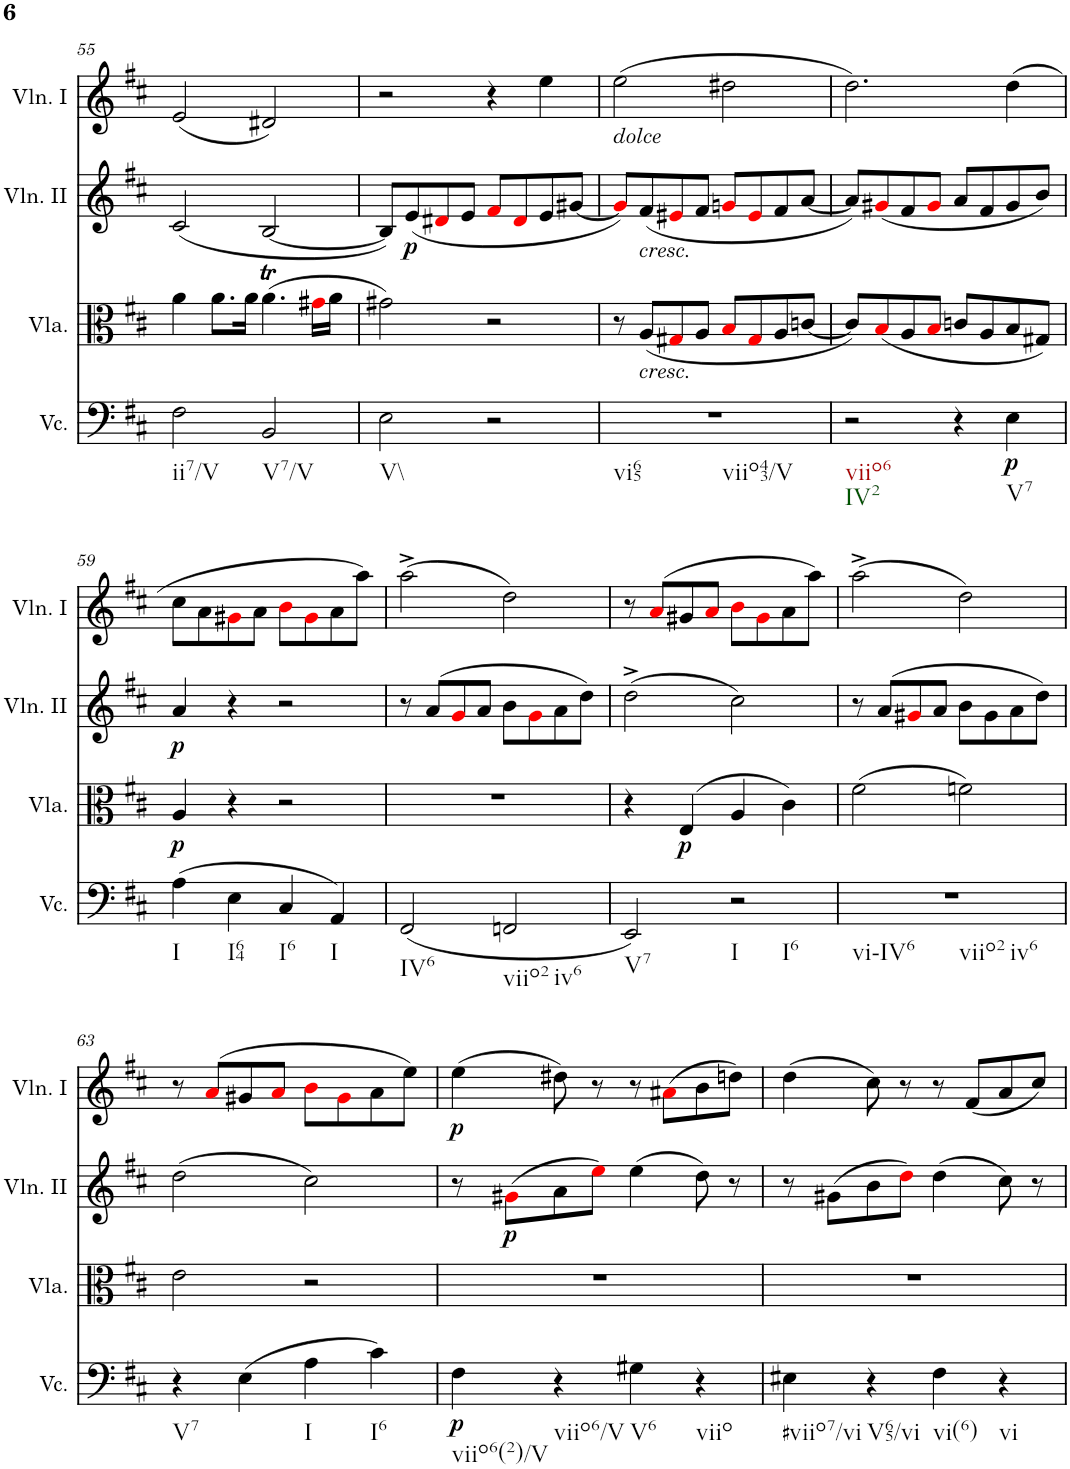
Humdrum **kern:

**kern	**dynam	**kern	**dynam	**kern	**dynam	**kern	**dynam
*part4	*part4	*part3	*part3	*part2	*part2	*part1	*part1
*staff4	*staff4	*staff3	*staff3	*staff2	*staff2	*staff1	*staff1
*I"Violoncello	*	*I"Viola	*	*I"Violino II	*	*I"Violino I	*
*I'Vc.	*	*I'Vla.	*	*I'Vln. II	*	*I'Vln. I	*
!!LO:PB:g=z
*clefF4	*	*clefC3	*	*clefG2	*	*clefG2	*
*k[f#c#]	*	*k[f#c#]	*	*k[f#c#]	*	*k[f#c#]	*
*M4/4	*	*M4/4	*	*M4/4	*	*M4/4	*
*met(c)	*	*met(c)	*	*met(c)	*	*met(c)	*
=55	=55	=55	=55	=55	=55	=55	=55
!LO:TX:b:t=ii7/V	!	!	!	!	!	!	!
2F#\	.	4a\	.	(2c#/	.	(2e/	.
.	.	8.a\L	.	.	.	.	.
.	.	16a\Jk	.	.	.	.	.
!LO:TX:b:t=V7/V	!	!	!	!	!	!	!
2BB/	.	(4.aT\	.	[2B/	.	2d#X/)	.
.	.	16g#Xi\LL	.	.	.	.	.
.	.	16a\JJ	.	.	.	.	.
=56	=56	=56	=56	=56	=56	=56	=56
!LO:TX:b:t=V\\	!	!	!	!	!	!	!
2E\	.	2g#X\)	.	8B/L])	.	2r	.
!	!	!	!	!	!LO:DY:b	!	!
.	.	.	.	(8e/	p	.	.
.	.	.	.	8d#Xi/	.	.	.
.	.	.	.	8e/J	.	.	.
2r	.	2r	.	8f#i/L	.	4r	.
.	.	.	.	8d#i/	.	.	.
.	.	.	.	8e/	.	4ee\	.
.	.	.	.	[8g#X/J	.	.	.
=57	=57	=57	=57	=57	=57	=57	=57
!	!	!	!	!	!	!LO:TX:b:i:t=dolce	!
!LO:TX:b:t=vi65	!	!	!	!	!	!	!
!LO:TX:b:t=viio43/V	!	!	!	!	!	!	!
1r	.	8r	.	8g#i/L])	.	(2ee\	.
!	!	!	!	!LO:TX:b:i:t=cresc.	!	!	!
!	!	!LO:TX:b:i:t=cresc.	!	!	!	!	!
.	.	(8A/L	.	(8f#/	.	.	.
.	.	8G#Xi/	.	8e#Xi/	.	.	.
.	.	8A/J	.	8f#/J	.	.	.
.	.	8Bi/L	.	8gni/L	.	2dd#X\	.
.	.	8G#i/	.	8e#i/	.	.	.
.	.	8A/	.	8f#/	.	.	.
.	.	[8cn/J	.	[8a/J	.	.	.
=58	=58	=58	=58	=58	=58	=58	=58
!LO:TX:b:t=viio6	!	!	!	!	!	!	!
!LO:TX:b:t=IV2	!	!	!	!	!	!	!
2r	.	8c/L])	.	8a/L])	.	2.dd\)	.
.	.	(8Bi/	.	(8g#Xi/	.	.	.
.	.	8A/	.	8f#/	.	.	.
.	.	8Bi/J	.	8g#i/J	.	.	.
4r	.	8cn/L	.	8a/L	.	.	.
.	.	8A/	.	8f#/	.	.	.
!LO:TX:b:t=V7	!	!	!	!	!	!	!
!	!LO:DY:b	!	!	!	!	!	!
4E\	p	8B/	.	8g#/	.	(4dd\	.
.	.	8G#X/J)	.	8b/J)	.	.	.
!!LO:LB:g=z
=59	=59	=59	=59	=59	=59	=59	=59
!LO:TX:b:t=I	!	!	!	!	!	!	!
!	!	!	!LO:DY:b	!	!LO:DY:b	!	!
(4A\	.	4A/	p	4a/	p	8cc#\L	.
.	.	.	.	.	.	8a\	.
!LO:TX:b:t=I64	!	!	!	!	!	!	!
4E\	.	4r	.	4r	.	8g#Xi\	.
.	.	.	.	.	.	8a\J	.
!LO:TX:b:t=I6	!	!	!	!	!	!	!
4C#/	.	2r	.	2r	.	8bi\L	.
.	.	.	.	.	.	8g#i\	.
!LO:TX:b:t=I	!	!	!	!	!	!	!
4AA/)	.	.	.	.	.	8a\	.
.	.	.	.	.	.	8aa\J)	.
=60	=60	=60	=60	=60	=60	=60	=60
!LO:TX:b:t=IV6	!	!	!	!	!	!	!
(2FF#/	.	1r	.	8r	.	(2aa^\	.
.	.	.	.	(8a/L	.	.	.
.	.	.	.	8gi/	.	.	.
.	.	.	.	8a/J	.	.	.
!LO:TX:b:t=viio2	!	!	!	!	!	!	!
!LO:TX:b:t=iv6	!	!	!	!	!	!	!
2FFn/	.	.	.	8b\L	.	2dd\)	.
.	.	.	.	8gi\	.	.	.
.	.	.	.	8a\	.	.	.
.	.	.	.	8dd\J)	.	.	.
=61	=61	=61	=61	=61	=61	=61	=61
!LO:TX:b:t=V7	!	!	!	!	!	!	!
2EE/)	.	4r	.	(2dd^\	.	8r	.
.	.	.	.	.	.	(8ai/L	.
!	!	!	!LO:DY:b	!	!	!	!
.	.	(4E/	p	.	.	8g#X/	.
.	.	.	.	.	.	8ai/J	.
!LO:TX:b:t=I	!	!	!	!	!	!	!
!LO:TX:b:t=I6	!	!	!	!	!	!	!
2r	.	4A/	.	2cc#\)	.	8bi\L	.
.	.	.	.	.	.	8g#i\	.
.	.	4c#\)	.	.	.	8a\	.
.	.	.	.	.	.	8aa\J)	.
=62	=62	=62	=62	=62	=62	=62	=62
!LO:TX:b:t=vi-IV6	!	!	!	!	!	!	!
!LO:TX:b:t=viio2	!	!	!	!	!	!	!
!LO:TX:b:t=iv6	!	!	!	!	!	!	!
1r	.	(2f#\	.	8r	.	(2aa^\	.
.	.	.	.	(8a/L	.	.	.
.	.	.	.	8g#Xi/	.	.	.
.	.	.	.	8a/J	.	.	.
.	.	2fn\)	.	8b\L	.	2dd\)	.
.	.	.	.	8g#\	.	.	.
.	.	.	.	8a\	.	.	.
.	.	.	.	8dd\J)	.	.	.
!!LO:LB:g=z
=63	=63	=63	=63	=63	=63	=63	=63
!LO:TX:b:t=V7	!	!	!	!	!	!	!
4r	.	2e\	.	(2dd\	.	8r	.
.	.	.	.	.	.	(8ai/L	.
(4E\	.	.	.	.	.	8g#X/	.
.	.	.	.	.	.	8ai/J	.
!LO:TX:b:t=I	!	!	!	!	!	!	!
4A\	.	2r	.	2cc#\)	.	8bi\L	.
.	.	.	.	.	.	8g#i\	.
!LO:TX:b:t=I6	!	!	!	!	!	!	!
4c#\)	.	.	.	.	.	8a\	.
.	.	.	.	.	.	8ee\J)	.
=64	=64	=64	=64	=64	=64	=64	=64
!LO:TX:b:t=viio6(2)/V	!	!	!	!	!	!	!
!	!LO:DY:b	!	!	!	!	!	!LO:DY:b
4F#\	p	1r	.	8r	.	(4ee\	p
!	!	!	!	!	!LO:DY:b	!	!
.	.	.	.	(8g#Xi\L	p	.	.
!LO:TX:b:t=viio6/V	!	!	!	!	!	!	!
4r	.	.	.	8a\	.	8dd#X\)	.
.	.	.	.	8eei\J)	.	8r	.
!LO:TX:b:t=V6	!	!	!	!	!	!	!
4G#X\	.	.	.	(4ee\	.	8r	.
.	.	.	.	.	.	(8a#Xi\L	.
!LO:TX:b:t=viio	!	!	!	!	!	!	!
4r	.	.	.	8dd\)	.	8b\	.
.	.	.	.	8r	.	8ddn\J)	.
=65	=65	=65	=65	=65	=65	=65	=65
!LO:TX:b:t=#viio7/vi	!	!	!	!	!	!	!
4E#X\	.	1r	.	8r	.	(4dd\	.
.	.	.	.	(8g#X\L	.	.	.
!LO:TX:b:t=V65/vi	!	!	!	!	!	!	!
4r	.	.	.	8b\	.	8cc#\)	.
.	.	.	.	8ddi\J)	.	8r	.
!LO:TX:b:t=vi(6)	!	!	!	!	!	!	!
4F#\	.	.	.	(4dd\	.	8r	.
.	.	.	.	.	.	(8f#/L	.
!LO:TX:b:t=vi	!	!	!	!	!	!	!
4r	.	.	.	8cc#\)	.	8a/	.
.	.	.	.	8r	.	8cc#/J)	.
=	=	=	=	=	=	=	=
*-	*-	*-	*-	*-	*-	*-	*-
